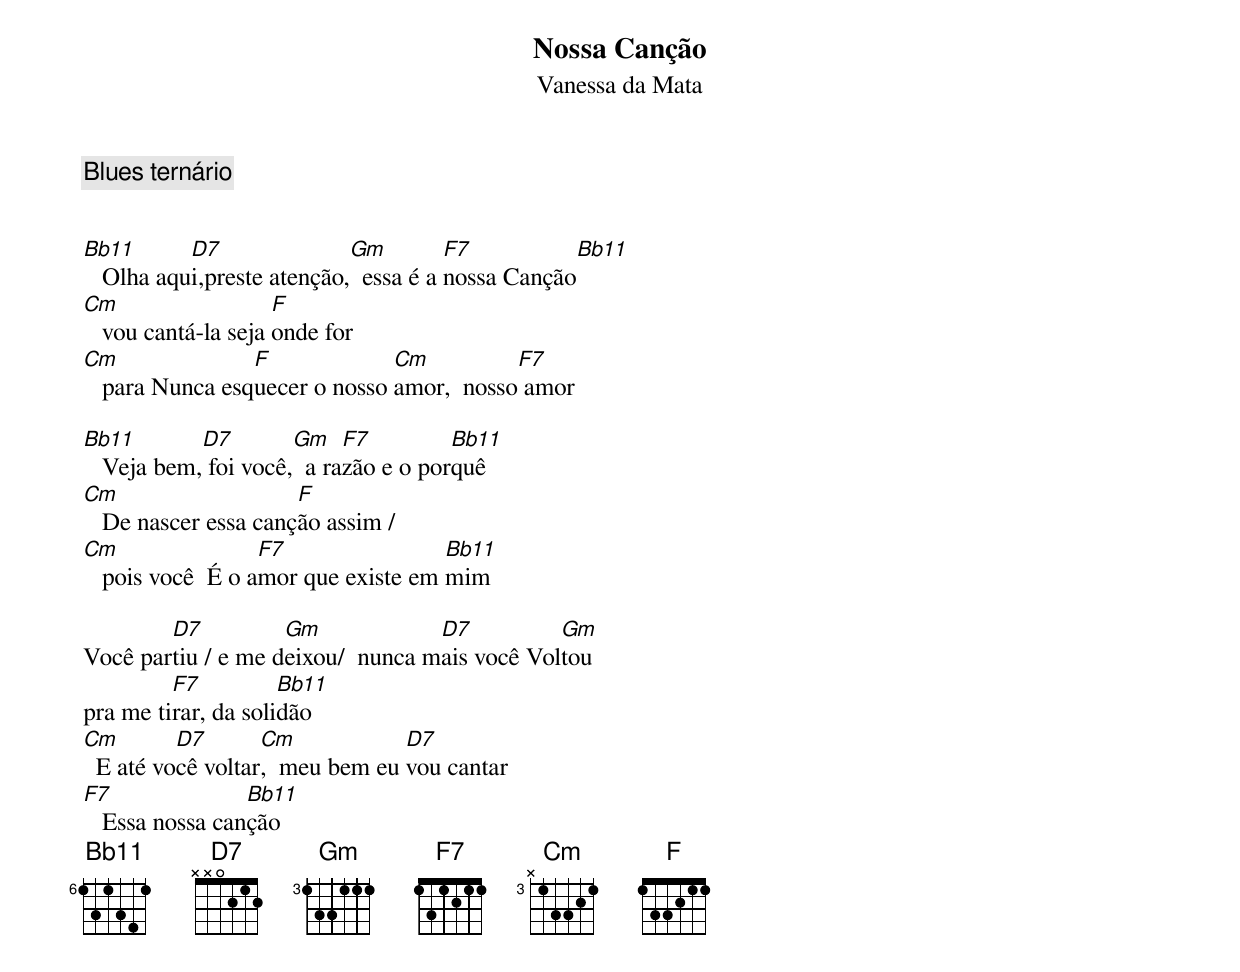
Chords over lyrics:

Nossa Canção
Vanessa da Mata

Blues ternário


Bb11       D7               Gm         F7            Bb11
   Olha aqui,preste atenção,  essa é a nossa Canção
Cm                   F
   vou cantá-la seja onde for
Cm               F             Cm          F7
   para Nunca esquecer o nosso amor,  nosso amor

Bb11        D7        Gm    F7         Bb11
   Veja bem, foi você,  a razão e o porquê
Cm                    F
   De nascer essa canção assim /
Cm                 F7                Bb11
   pois você  É o amor que existe em mim

        D7          Gm             D7          Gm
Você partiu / e me deixou/  nunca mais você Voltou
         F7          Bb11
pra me tirar, da solidão
Cm        D7       Cm            D7
  E até você voltar,  meu bem eu vou cantar
F7               Bb11
   Essa nossa canção
